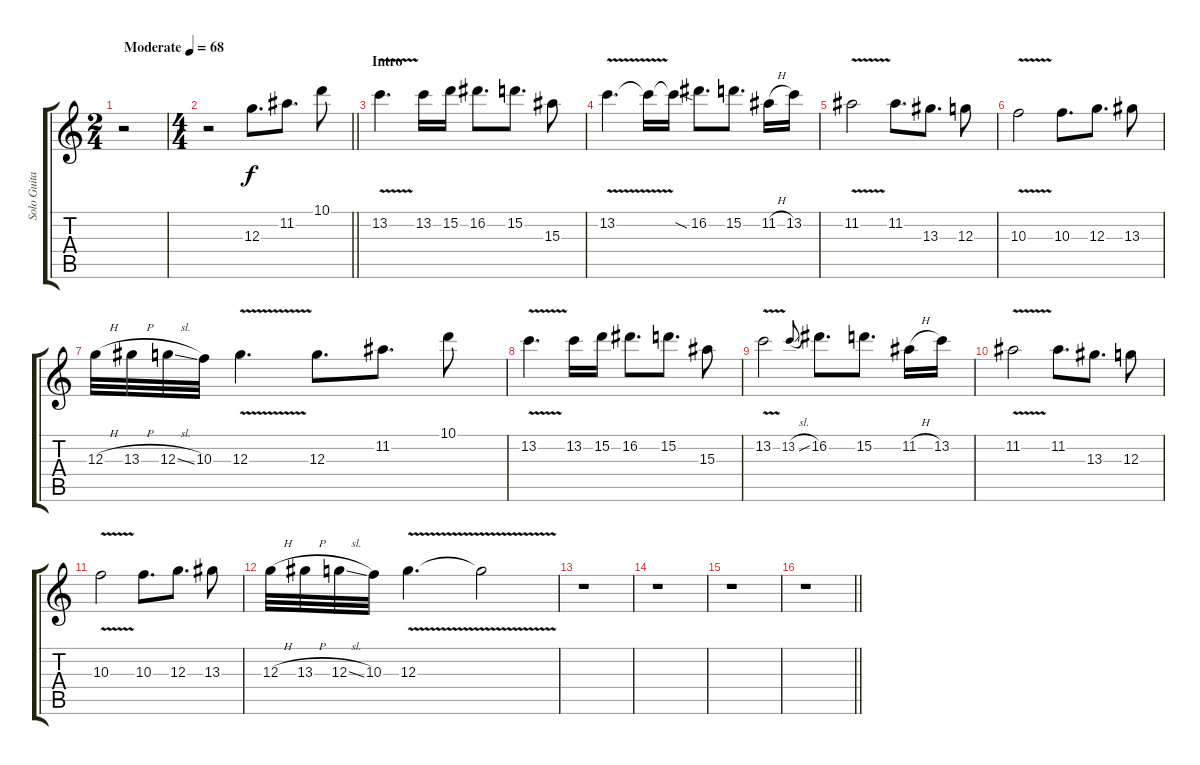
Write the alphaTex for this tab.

\track ("Solo Guitar" "Solo Guita") {instrument overdrivenguitar}
\staff {score tabs}
\tuning (E4 B3 G3 D3 A2 E2) {hide}
\ts (2 4)
\tempo (68 "Moderate")
\clef g2
\ks c
r.2{dy f instrument overdrivenguitar} |
\ts (4 4)
\barLineRight lightlight
r.2 12.3.8{d} 11.2.8{d} 10.1.8 |
\section ("" "Intro")
13.2{v}.4{d} 13.2.16 15.2.16 16.2.8{d} 15.2.8{d} 15.3.8 |
13.2{v}.4{d} 13.2{t}.16 13.2{sod t}.16 16.2.8{d} 15.2.8{d} 11.2{h}.16 13.2.16 |
11.2{v}.2 11.2.8{d} 13.3.8{d} 12.3.8 |
10.3{v}.2 10.3.8{d} 12.3.8{d} 13.3.8 |
12.3{h}.32 13.3{h}.32 12.3{sl}.32 10.3.32 12.3{v}.4{d} 12.3.8{d} 11.2.8{d} 10.1.8 |
13.2{v}.4{d} 13.2.16 15.2.16 16.2.8{d} 15.2.8{d} 15.3.8 |
13.2{v}.2 13.2{sl}.8{gr onbeat} 16.2.8{d} 15.2.8{d} 11.2{h}.16 13.2.16 |
11.2{v}.2 11.2.8{d} 13.3.8{d} 12.3.8 |
10.3{v}.2 10.3.8{d} 12.3.8{d} 13.3.8 |
12.3{h}.32 13.3{h}.32 12.3{sl}.32 10.3.32 12.3{v}.4{d} 12.3{t}.2 |
r.1 |
r.1 |
r.1 |
\barLineRight lightlight
r.1
